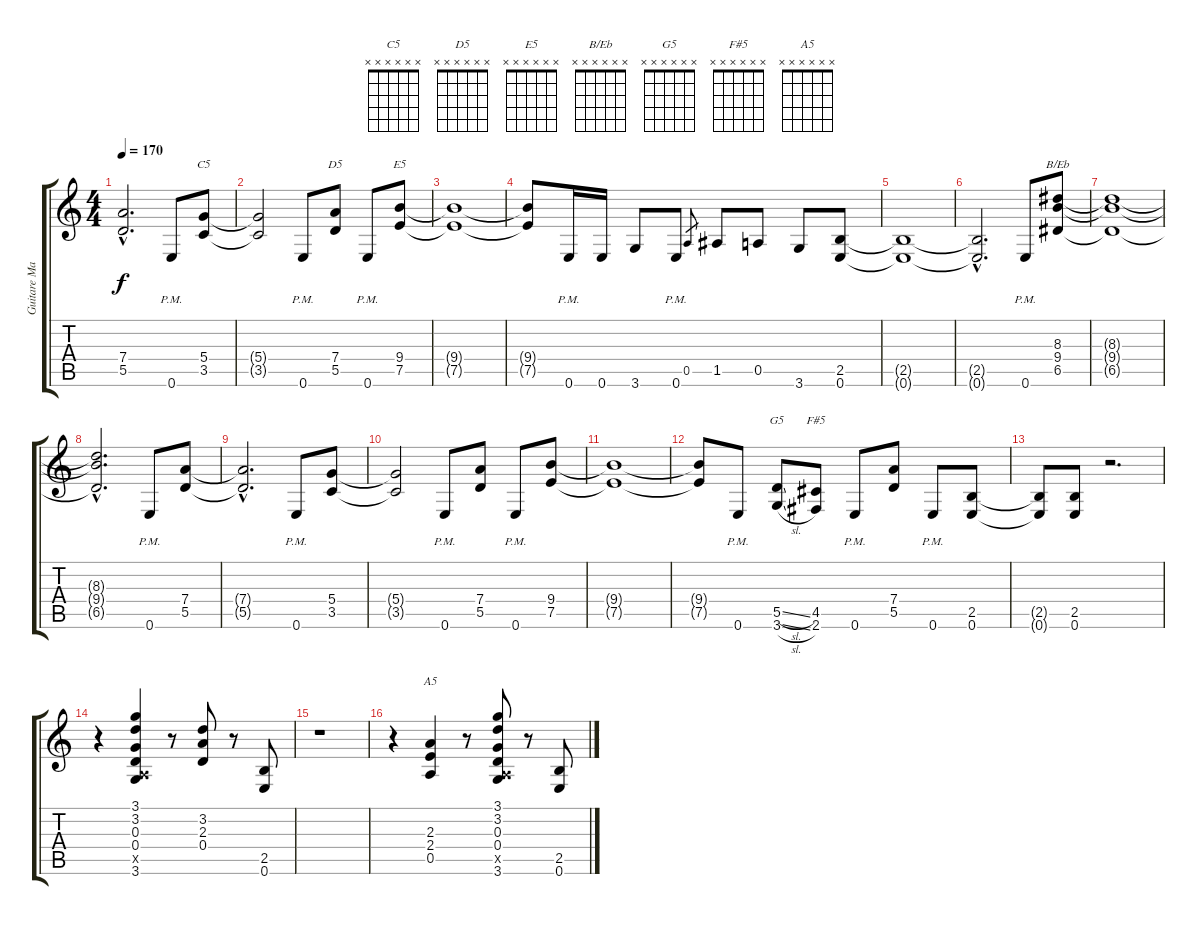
\track ("Guitare Mathieu" "Guitare Ma") {instrument distortionguitar}
\staff {score tabs}
\tuning (E4 B3 G3 D3 A2 E2) {hide}
\chord ("C5" x x x x x x)
\chord ("D5" x x x x x x)
\chord ("E5" x x x x x x)
\chord ("B/Eb" x x x x x x)
\chord ("G5" x x x x x x)
\chord ("F#5" x x x x x x)
\chord ("A5" x x x x x x)
\ts (4 4)
\tempo 170
\clef g2
\ks c
(7.4{hac t} 5.5{hac t}).2{d dy f} 0.6{pm}.8 (5.4 3.5).8{ch "C5"} |
(5.4{t} 3.5{t}).2 0.6{pm}.8 (7.4 5.5).8{ch "D5"} 0.6{pm}.8 (9.4 7.5).8{ch "E5"} |
(9.4{t} 7.5{t}).1 |
(9.4{t} 7.5{t}).8 0.6{pm}.16 0.6.16 3.6.8 0.6{pm}.8 0.5.8{gr} 1.5.8 0.5.8 3.6.8 (2.5 0.6).8 |
(2.5{t} 0.6{t}).1 |
(2.5{hac t} 0.6{hac t}).2{d} 0.6{pm}.8 (8.3 9.4 6.5).8{ch "B/Eb"} |
(8.3{t} 9.4{t} 6.5{t}).1 |
(8.3{hac t} 9.4{hac t} 6.5{hac t}).2{d} 0.6{pm}.8 (7.4 5.5).8 |
(7.4{hac t} 5.5{hac t}).2{d} 0.6{pm}.8 (5.4 3.5).8 |
(5.4{t} 3.5{t}).2 0.6{pm}.8 (7.4 5.5).8 0.6{pm}.8 (9.4 7.5).8 |
(9.4{t} 7.5{t}).1 |
(9.4{t} 7.5{t}).8 0.6{pm}.8 (5.5{sl} 3.6{sl}).8{ch "G5"} (4.5 2.6).8{ch "F#5"} 0.6{pm}.8 (7.4 5.5).8 0.6{pm}.8 (2.5 0.6).8 |
(2.5{t} 0.6{t}).8 (2.5 0.6).8 r.2{d} |
r.4 (3.1 3.2 0.3 0.4 0.5{x} 3.6).4 r.8 (3.2 2.3 0.4).8 r.8 (2.5 0.6).8 |
r.1 |
r.4 (2.3 2.4 0.5).4{ch "A5"} r.8 (3.1 3.2 0.3 0.4 0.5{x} 3.6).8 r.8 (2.5 0.6).8
